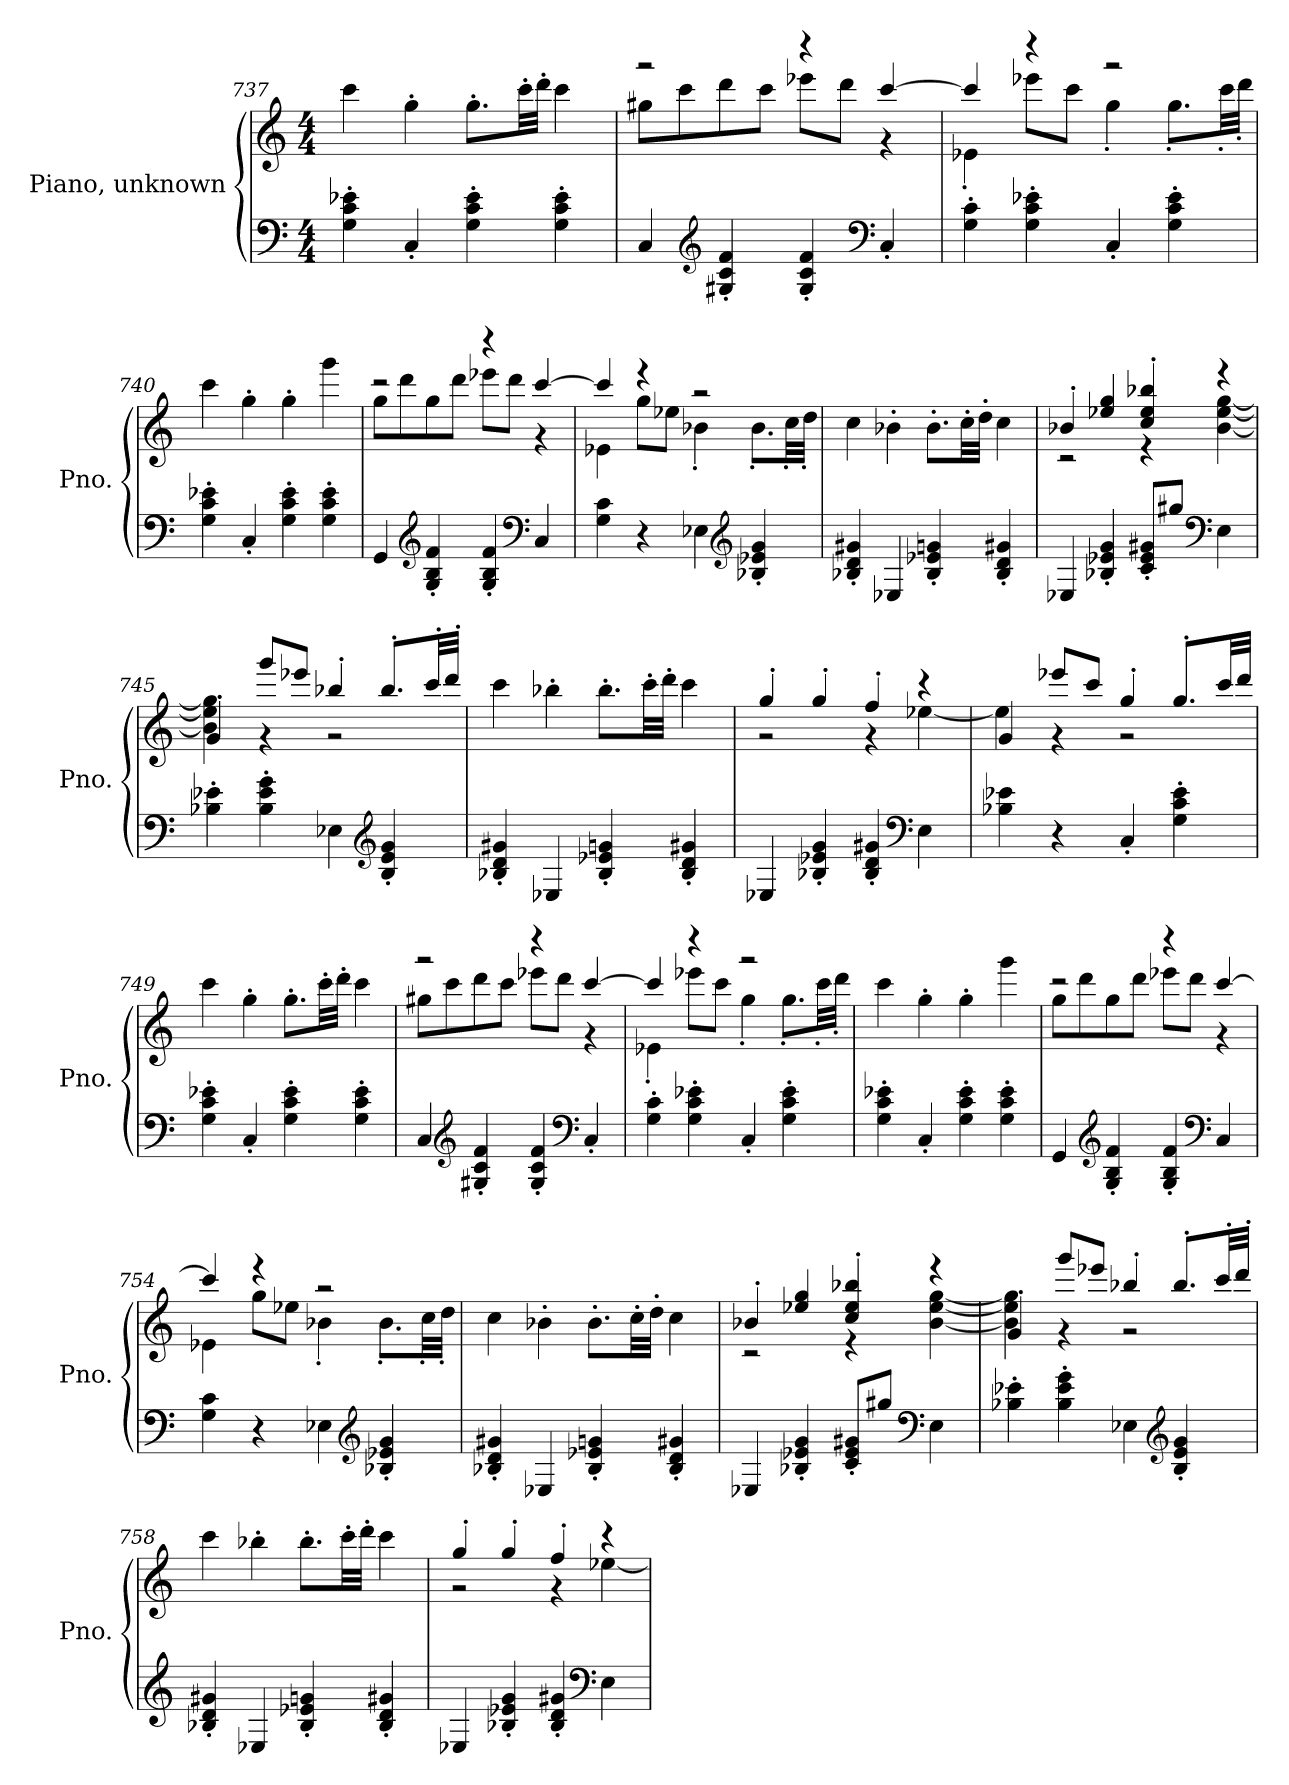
**kern	**kern
*part1	*part1
*staff2	*staff1
*I"Piano, unknown	*
*I'Pno.	*
*clefF4	*clefG2
*k[]	*k[]
*M4/4	*M4/4
=737	=737
4G\' 4c\' 4e-X\'	4ccc\
4C'/	4gg'\
4G\' 4c\' 4e-\'	8.gg'\L
.	32ccc'\LL
.	32ddd'\JJJ
4G\' 4c\' 4e-\'	4ccc\
=738	=738
*	*^
4C/	2r	8gg#X\L
.	.	8ccc\
*clefG2	*	*
4G#X/' 4c/' 4f/'	.	8ddd\
.	.	8ccc\J
4G#/' 4c/' 4f/'	4r	8eee-X\L
.	.	8ddd\J
*clefF4	*	*
4C'/	[4ccc/	4r
=739	=739	=739
4G\' 4c\'	4ccc/]	4e-X'\
4G\' 4c\' 4e-X\'	4r	8eee-X\L
.	.	8ccc\J
4C'/	2r	4gg'\
4G\' 4c\' 4e-\'	.	8.gg'\L
.	.	32ccc'\LL
.	.	32ddd'\JJJ
*	*v	*v
!!LO:LB:g=z
=740	=740
4G\' 4c\' 4e-X\'	4ccc\
4C'/	4gg'\
4G\' 4c\' 4e-\'	4gg'\
4G\' 4c\' 4e-\'	4ggg\
=741	=741
*	*^
4GG/	2r	8gg\L
.	.	8ddd\
*clefG2	*	*
4G/' 4B/' 4f/'	.	8gg\
.	.	8ddd\J
4G/' 4B/' 4f/'	4r	8eee-X\L
.	.	8ddd\J
*clefF4	*	*
4C/	[4ccc/	4r
=742	=742	=742
4G\ 4c\	4ccc/]	4e-X\
4r	4r	8gg\L
.	.	8ee-X\J
4E-X\	2r	4b-X'\
*clefG2	*	*
4B-X/' 4e-X/' 4g/'	.	8.b-'\L
.	.	32cc'\LL
.	.	32dd'\JJJ
*	*v	*v
=743	=743
4B-X/' 4d/' 4g#X/'	4cc\
4E-X/	4b-X'\
4B-/' 4e-X/' 4gn/'	8.b-'\L
.	32cc'\LL
.	32dd'\JJJ
4B-/' 4d/' 4g#X/'	4cc\
!!LO:LB:g=z
=744	=744
*	*^
4E-X/	4b-X'/	2r
4B-X/' 4e-X/' 4g/'	4ee-X/ 4gg/	.
8c/' 8e-/' 8g#X/'L	4cc/' 4ee-/' 4bb-X/'	4r
8gg#X/J	.	.
*clefF4	*	*
4E-\	4r	[4b-\ [4ee-\ [4gg\
=745	=745	=745
4B-X\' 4e-X\'	4g'/	4b-\] 4ee-\] 4gg\]
4B-\' 4e-\' 4g\'	8ggg/L	4r
.	8eee-X/J	.
4E-X\	4bb-X'/	2r
*clefG2	*	*
4B-/' 4e-/' 4g/'	8.bb-'/L	.
.	32ccc'/LL	.
.	32ddd'/JJJ	.
*	*v	*v
=746	=746
4B-X/' 4d/' 4g#X/'	4ccc\
4E-X/	4bb-X'\
4B-/' 4e-X/' 4gn/'	8.bb-'\L
.	32ccc'\LL
.	32ddd'\JJJ
4B-/' 4d/' 4g#X/'	4ccc\
=747	=747
*	*^
4E-X/	4gg'/	2r
4B-X/' 4e-X/' 4g/'	4gg'/	.
4B-/' 4d/' 4g#X/'	4ff'/	4r
*clefF4	*	*
4E-\	4r	[4ee-X\
!!LO:LB:g=z	!!
=748	=748	=748
4B-X\ 4e-X\	4g/	4ee-\]
4r	8eee-X/L	4r
.	8ccc/J	.
4C'/	4gg'/	2r
4G\' 4c\' 4e-\'	8.gg'/L	.
.	32ccc/LL	.
.	32ddd/JJJ	.
*	*v	*v
=749	=749
4G\' 4c\' 4e-X\'	4ccc\
4C'/	4gg'\
4G\' 4c\' 4e-\'	8.gg'\L
.	32ccc'\LL
.	32ddd'\JJJ
4G\' 4c\' 4e-\'	4ccc\
=750	=750
*	*^
4C/	2r	8gg#X\L
.	.	8ccc\
*clefG2	*	*
4G#X/' 4c/' 4f/'	.	8ddd\
.	.	8ccc\J
4G#/' 4c/' 4f/'	4r	8eee-X\L
.	.	8ddd\J
*clefF4	*	*
4C'/	[4ccc/	4r
=751	=751	=751
4G\' 4c\'	4ccc/]	4e-X'\
4G\' 4c\' 4e-X\'	4r	8eee-X\L
.	.	8ccc\J
4C'/	2r	4gg'\
4G\' 4c\' 4e-\'	.	8.gg'\L
.	.	32ccc'\LL
.	.	32ddd'\JJJ
*	*v	*v
!!LO:PB:g=z
=752	=752
4G\' 4c\' 4e-X\'	4ccc\
4C'/	4gg'\
4G\' 4c\' 4e-\'	4gg'\
4G\' 4c\' 4e-\'	4ggg\
=753	=753
*	*^
4GG/	2r	8gg\L
.	.	8ddd\
*clefG2	*	*
4G/' 4B/' 4f/'	.	8gg\
.	.	8ddd\J
4G/' 4B/' 4f/'	4r	8eee-X\L
.	.	8ddd\J
*clefF4	*	*
4C/	[4ccc/	4r
=754	=754	=754
4G\ 4c\	4ccc/]	4e-X\
4r	4r	8gg\L
.	.	8ee-X\J
4E-X\	2r	4b-X'\
*clefG2	*	*
4B-X/' 4e-X/' 4g/'	.	8.b-'\L
.	.	32cc'\LL
.	.	32dd'\JJJ
*	*v	*v
=755	=755
4B-X/' 4d/' 4g#X/'	4cc\
4E-X/	4b-X'\
4B-/' 4e-X/' 4gn/'	8.b-'\L
.	32cc'\LL
.	32dd'\JJJ
4B-/' 4d/' 4g#X/'	4cc\
!!LO:LB:g=z
=756	=756
*	*^
4E-X/	4b-X'/	2r
4B-X/' 4e-X/' 4g/'	4ee-X/ 4gg/	.
8c/' 8e-/' 8g#X/'L	4cc/' 4ee-/' 4bb-X/'	4r
8gg#X/J	.	.
*clefF4	*	*
4E-\	4r	[4b-\ [4ee-\ [4gg\
=757	=757	=757
4B-X\' 4e-X\'	4g'/	4b-\] 4ee-\] 4gg\]
4B-\' 4e-\' 4g\'	8ggg/L	4r
.	8eee-X/J	.
4E-X\	4bb-X'/	2r
*clefG2	*	*
4B-/' 4e-/' 4g/'	8.bb-'/L	.
.	32ccc'/LL	.
.	32ddd'/JJJ	.
*	*v	*v
=758	=758
4B-X/' 4d/' 4g#X/'	4ccc\
4E-X/	4bb-X'\
4B-/' 4e-X/' 4gn/'	8.bb-'\L
.	32ccc'\LL
.	32ddd'\JJJ
4B-/' 4d/' 4g#X/'	4ccc\
=759	=759
*	*^
4E-X/	4gg'/	2r
4B-X/' 4e-X/' 4g/'	4gg'/	.
4B-/' 4d/' 4g#X/'	4ff'/	4r
*clefF4	*	*
4E-\	4r	[4ee-X\
*	*v	*v
=	=
*-	*-
